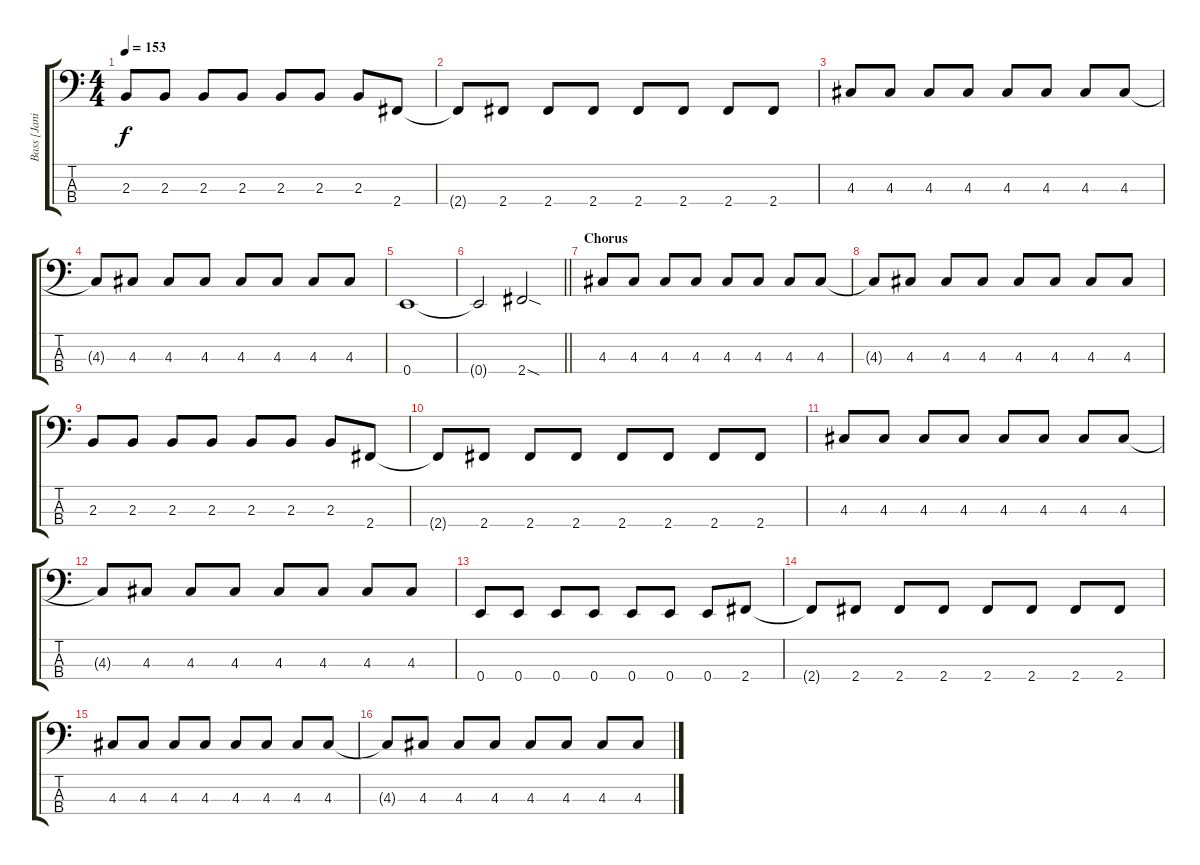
\track ("Bass [Jani]" "Bass [Jani") {instrument electricbasspick}
\staff {score tabs}
\tuning (G2 D2 A1 E1) {hide}
\ts (4 4)
\tempo 153
\clef f4
\ks c
2.3.8{dy f} 2.3.8 2.3.8 2.3.8 2.3.8 2.3.8 2.3.8 2.4.8 |
2.4{t}.8 2.4.8 2.4.8 2.4.8 2.4.8 2.4.8 2.4.8 2.4.8 |
4.3.8 4.3.8 4.3.8 4.3.8 4.3.8 4.3.8 4.3.8 4.3.8 |
4.3{t}.8 4.3.8 4.3.8 4.3.8 4.3.8 4.3.8 4.3.8 4.3.8 |
0.4.1 |
\barLineRight lightlight
0.4{t}.2 2.4{sod}.2 |
\section ("" "Chorus")
4.3.8 4.3.8 4.3.8 4.3.8 4.3.8 4.3.8 4.3.8 4.3.8 |
4.3{t}.8 4.3.8 4.3.8 4.3.8 4.3.8 4.3.8 4.3.8 4.3.8 |
2.3.8 2.3.8 2.3.8 2.3.8 2.3.8 2.3.8 2.3.8 2.4.8 |
2.4{t}.8 2.4.8 2.4.8 2.4.8 2.4.8 2.4.8 2.4.8 2.4.8 |
4.3.8 4.3.8 4.3.8 4.3.8 4.3.8 4.3.8 4.3.8 4.3.8 |
4.3{t}.8 4.3.8 4.3.8 4.3.8 4.3.8 4.3.8 4.3.8 4.3.8 |
0.4.8 0.4.8 0.4.8 0.4.8 0.4.8 0.4.8 0.4.8 2.4.8 |
2.4{t}.8 2.4.8 2.4.8 2.4.8 2.4.8 2.4.8 2.4.8 2.4.8 |
4.3.8 4.3.8 4.3.8 4.3.8 4.3.8 4.3.8 4.3.8 4.3.8 |
4.3{t}.8 4.3.8 4.3.8 4.3.8 4.3.8 4.3.8 4.3.8 4.3.8
